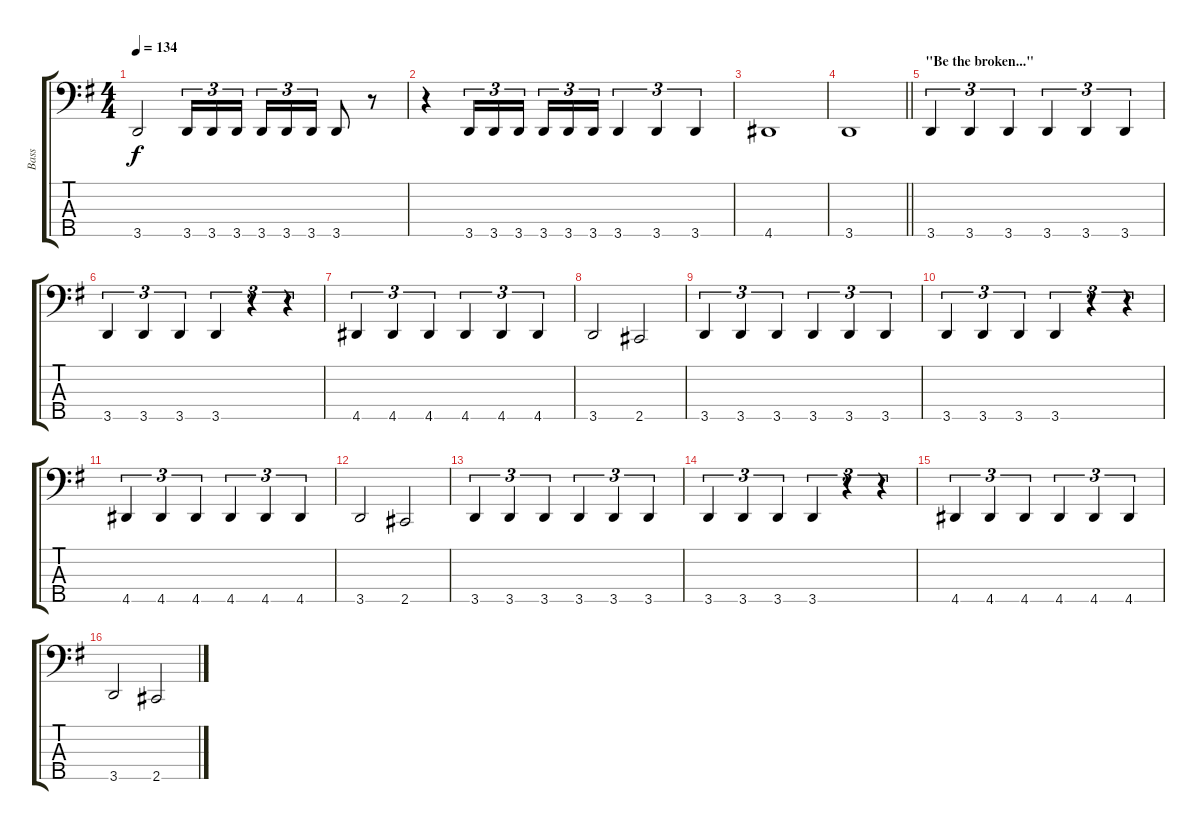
\track ("Bass" "Bass") {instrument electricbassfinger}
\staff {score tabs}
\tuning (G2 D2 A1 E1 B0) {hide}
\ts (4 4)
\tempo 134
\clef f4
\ks g
3.5.2{dy f} 3.5.16{tu (3 2)} 3.5.16{tu (3 2)} 3.5.16{tu (3 2) beam splitsecondary} 3.5.16{tu (3 2)} 3.5.16{tu (3 2)} 3.5.16{tu (3 2)} 3.5.8 r.8 |
r.4 3.5.16{tu (3 2)} 3.5.16{tu (3 2)} 3.5.16{tu (3 2) beam splitsecondary} 3.5.16{tu (3 2)} 3.5.16{tu (3 2)} 3.5.16{tu (3 2)} 3.5.4{tu (3 2)} 3.5.4{tu (3 2)} 3.5.4{tu (3 2)} |
4.5.1 |
\barLineRight lightlight
3.5.1 |
\section ("" "\"Be the broken...\"")
3.5.4{tu (3 2)} 3.5.4{tu (3 2)} 3.5.4{tu (3 2)} 3.5.4{tu (3 2)} 3.5.4{tu (3 2)} 3.5.4{tu (3 2)} |
3.5.4{tu (3 2)} 3.5.4{tu (3 2)} 3.5.4{tu (3 2)} 3.5.4{tu (3 2)} r.4{tu (3 2)} r.4{tu (3 2)} |
4.5.4{tu (3 2)} 4.5.4{tu (3 2)} 4.5.4{tu (3 2)} 4.5.4{tu (3 2)} 4.5.4{tu (3 2)} 4.5.4{tu (3 2)} |
3.5.2 2.5.2 |
3.5.4{tu (3 2)} 3.5.4{tu (3 2)} 3.5.4{tu (3 2)} 3.5.4{tu (3 2)} 3.5.4{tu (3 2)} 3.5.4{tu (3 2)} |
3.5.4{tu (3 2)} 3.5.4{tu (3 2)} 3.5.4{tu (3 2)} 3.5.4{tu (3 2)} r.4{tu (3 2)} r.4{tu (3 2)} |
4.5.4{tu (3 2)} 4.5.4{tu (3 2)} 4.5.4{tu (3 2)} 4.5.4{tu (3 2)} 4.5.4{tu (3 2)} 4.5.4{tu (3 2)} |
3.5.2 2.5.2 |
3.5.4{tu (3 2)} 3.5.4{tu (3 2)} 3.5.4{tu (3 2)} 3.5.4{tu (3 2)} 3.5.4{tu (3 2)} 3.5.4{tu (3 2)} |
3.5.4{tu (3 2)} 3.5.4{tu (3 2)} 3.5.4{tu (3 2)} 3.5.4{tu (3 2)} r.4{tu (3 2)} r.4{tu (3 2)} |
4.5.4{tu (3 2)} 4.5.4{tu (3 2)} 4.5.4{tu (3 2)} 4.5.4{tu (3 2)} 4.5.4{tu (3 2)} 4.5.4{tu (3 2)} |
3.5.2 2.5.2
